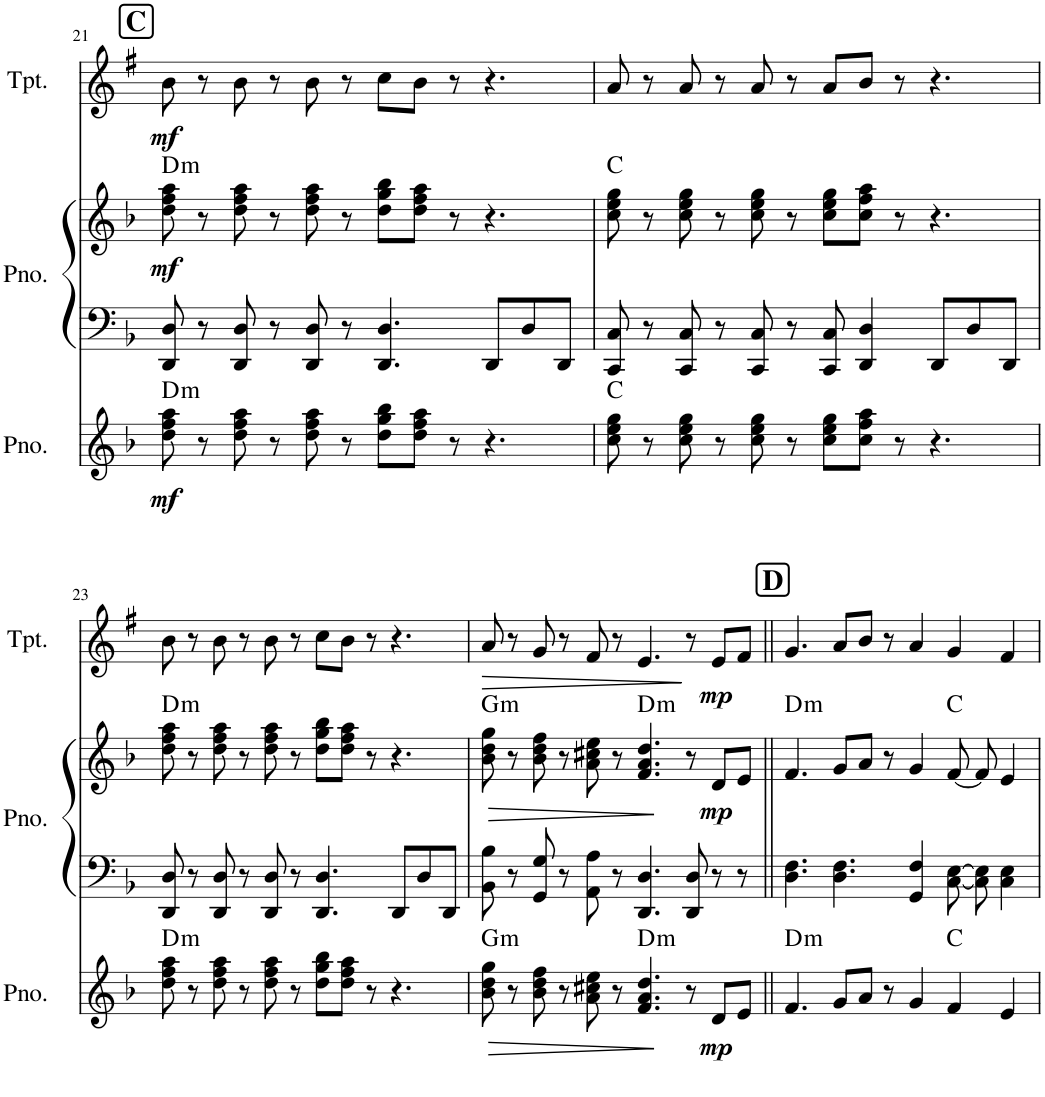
**kern	**dynam	**harte	**kern	**kern	**dynam	**harte	**kern	**dynam
*part3	*part3	*part3	*part2	*part2	*part2	*part2	*part1	*part1
*staff4	*staff4	*	*staff3	*staff2	*staff2/3	*	*staff1	*staff1
*I"Piano	*	*	*I"Piano	*	*	*	*I"Trumpet Bb	*
*I'Pno.	*	*	*I'Pno.	*	*	*	*I'Tpt.	*
!!LO:PB:g=z
*clefG2	*	*	*clefF4	*clefG2	*	*	*clefG2	*
*	*	*	*	*	*	*	*Trd1c2	*
*k[b-]	*	*	*k[b-]	*k[b-]	*	*	*k[f#]	*
*M12/8	*	*	*M12/8	*M12/8	*	*	*M12/8	*
!!LO:REH:place=s1:a:B:cj:fs=14:t=C
=21	=21	=21	=21	=21	=21	=21	=21	=21
!	!LO:DY:b	!LO:H:kt=m	!	!	!LO:DY:b	!LO:H:kt=m	!	!LO:DY:b
8dd\ 8ff\ 8aa\	mf	D:min	8DD/ 8D/	8dd\ 8ff\ 8aa\	mf	D:min	8b\	mf
8r	.	.	8r	8r	.	.	8r	.
8dd\ 8ff\ 8aa\	.	.	8DD/ 8D/	8dd\ 8ff\ 8aa\	.	.	8b\	.
8r	.	.	8r	8r	.	.	8r	.
8dd\ 8ff\ 8aa\	.	.	8DD/ 8D/	8dd\ 8ff\ 8aa\	.	.	8b\	.
8r	.	.	8r	8r	.	.	8r	.
8dd\ 8gg\ 8bb-\L	.	.	4.DD/ 4.D/	8dd\ 8gg\ 8bb-\L	.	.	8cc\L	.
8dd\ 8ff\ 8aa\J	.	.	.	8dd\ 8ff\ 8aa\J	.	.	8b\J	.
8r	.	.	.	8r	.	.	8r	.
4.r	.	.	8DD/L	4.r	.	.	4.r	.
.	.	.	8D/	.	.	.	.	.
.	.	.	8DD/J	.	.	.	.	.
=22	=22	=22	=22	=22	=22	=22	=22	=22
8cc\ 8ee\ 8gg\	.	C:maj	8CC/ 8C/	8cc\ 8ee\ 8gg\	.	C:maj	8a/	.
8r	.	.	8r	8r	.	.	8r	.
8cc\ 8ee\ 8gg\	.	.	8CC/ 8C/	8cc\ 8ee\ 8gg\	.	.	8a/	.
8r	.	.	8r	8r	.	.	8r	.
8cc\ 8ee\ 8gg\	.	.	8CC/ 8C/	8cc\ 8ee\ 8gg\	.	.	8a/	.
8r	.	.	8r	8r	.	.	8r	.
8cc\ 8ee\ 8gg\L	.	.	8CC/ 8C/	8cc\ 8ee\ 8gg\L	.	.	8a/L	.
8cc\ 8ff\ 8aa\J	.	.	4DD/ 4D/	8cc\ 8ff\ 8aa\J	.	.	8b/J	.
8r	.	.	.	8r	.	.	8r	.
4.r	.	.	8DD/L	4.r	.	.	4.r	.
.	.	.	8D/	.	.	.	.	.
.	.	.	8DD/J	.	.	.	.	.
!!LO:LB:g=z
=23	=23	=23	=23	=23	=23	=23	=23	=23
!	!	!LO:H:kt=m	!	!	!	!LO:H:kt=m	!	!
8dd\ 8ff\ 8aa\	.	D:min	8DD/ 8D/	8dd\ 8ff\ 8aa\	.	D:min	8b\	.
8r	.	.	8r	8r	.	.	8r	.
8dd\ 8ff\ 8aa\	.	.	8DD/ 8D/	8dd\ 8ff\ 8aa\	.	.	8b\	.
8r	.	.	8r	8r	.	.	8r	.
8dd\ 8ff\ 8aa\	.	.	8DD/ 8D/	8dd\ 8ff\ 8aa\	.	.	8b\	.
8r	.	.	8r	8r	.	.	8r	.
8dd\ 8gg\ 8bb-\L	.	.	4.DD/ 4.D/	8dd\ 8gg\ 8bb-\L	.	.	8cc\L	.
8dd\ 8ff\ 8aa\J	.	.	.	8dd\ 8ff\ 8aa\J	.	.	8b\J	.
8r	.	.	.	8r	.	.	8r	.
4.r	.	.	8DD/L	4.r	.	.	4.r	.
.	.	.	8D/	.	.	.	.	.
.	.	.	8DD/J	.	.	.	.	.
=24	=24	=24	=24	=24	=24	=24	=24	=24
!	!LO:HP:b	!LO:H:kt=m	!	!	!LO:HP:b	!LO:H:kt=m	!	!LO:HP:b
8b-\ 8dd\ 8gg\	>	G:min	8BB-\ 8B-\	8b-\ 8dd\ 8gg\	>	G:min	8a/	>
8r	.	.	8r	8r	.	.	8r	.
8b-\ 8dd\ 8ff\	.	.	8GG/ 8G/	8b-\ 8dd\ 8ff\	.	.	8g/	.
8r	.	.	8r	8r	.	.	8r	.
8a\ 8cc#X\ 8ee\	.	.	8AA\ 8A\	8a\ 8cc#X\ 8ee\	.	.	8f#/	.
8r	.	.	8r	8r	.	.	8r	.
!	!	!LO:H:kt=m	!	!	!	!LO:H:kt=m	!	!
4.f/ 4.a/ 4.dd/	.	D:min	4.DD/ 4.D/	4.f/ 4.a/ 4.dd/	.	D:min	4.e/	.
8r	]	.	8DD/ 8D/	8r	]	.	8r	]
!	!LO:DY:b	!	!	!	!LO:DY:b	!	!	!LO:DY:b
8d/L	mp	.	8r	8d/L	mp	.	8e/L	mp
8e/J	.	.	8r	8e/J	.	.	8f#/J	.
!!LO:REH:place=s1:a:B:cj:fs=14:t=D
=25||	=25||	=25||	=25||	=25||	=25||	=25||	=25||	=25||
!	!	!LO:H:kt=m	!	!	!	!LO:H:kt=m	!	!
4.f/	.	D:min	4.D\ 4.F\	4.f/	.	D:min	4.g/	.
8g/L	.	.	4.D\ 4.F\	8g/L	.	.	8a/L	.
8a/J	.	.	.	8a/J	.	.	8b/J	.
8r	.	.	.	8r	.	.	8r	.
4g/	.	.	4GG/ 4F/	4g/	.	.	4a/	.
4f/	.	C:maj	[8C\ [8E\	[8f/	.	C:maj	4g/	.
.	.	.	8C\] 8E\]	8f/]	.	.	.	.
4e/	.	.	4C\ 4E\	4e/	.	.	4f#/	.
=	=	=	=	=	=	=	=	=
*-	*-	*-	*-	*-	*-	*-	*-	*-
